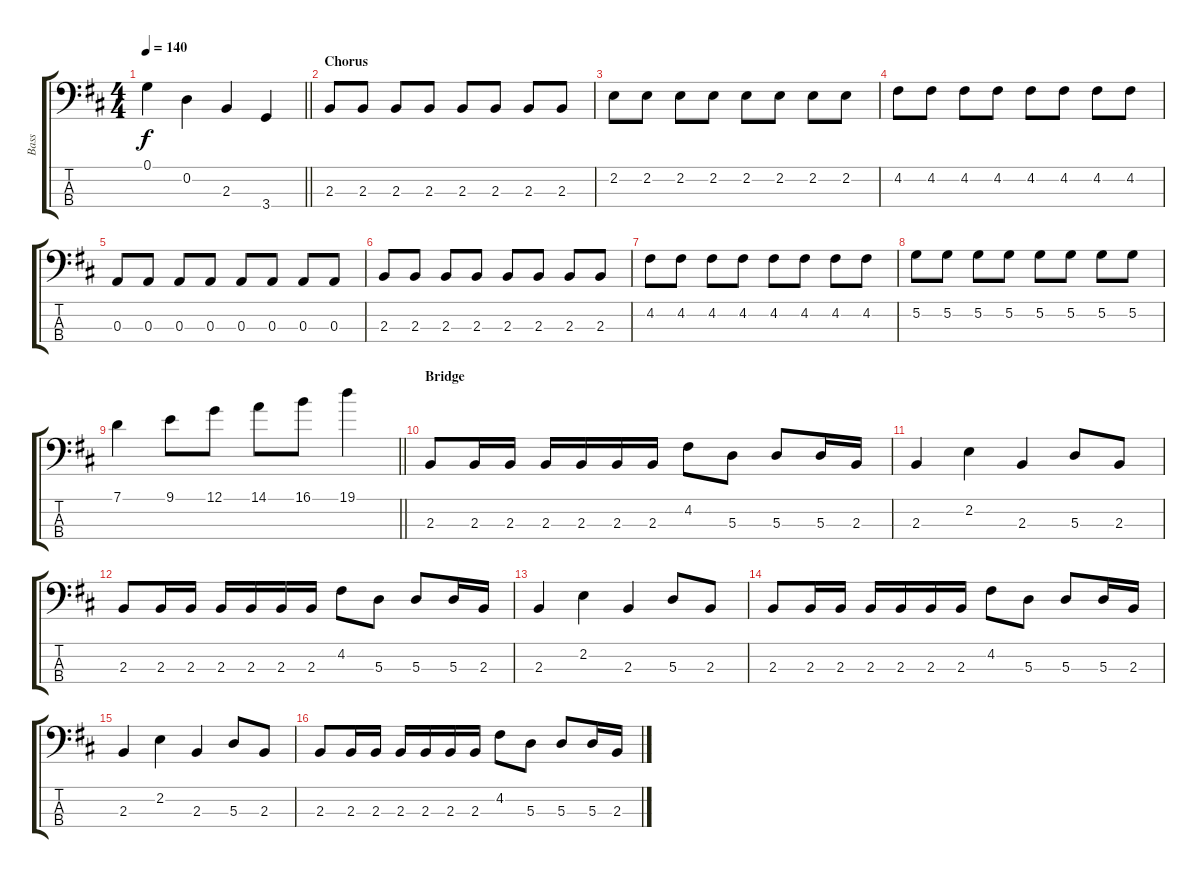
\track ("Bass" "Bass") {instrument electricbassfinger}
\staff {score tabs}
\tuning (G2 D2 A1 E1) {hide}
\ts (4 4)
\tempo 140
\clef f4
\barLineRight lightlight
\ks d
0.1.4{dy f} 0.2.4 2.3.4 3.4.4 |
\section ("" "Chorus")
\ks bminor
2.3.8 2.3.8 2.3.8 2.3.8 2.3.8 2.3.8 2.3.8 2.3.8 |
2.2.8 2.2.8 2.2.8 2.2.8 2.2.8 2.2.8 2.2.8 2.2.8 |
4.2.8 4.2.8 4.2.8 4.2.8 4.2.8 4.2.8 4.2.8 4.2.8 |
0.3.8 0.3.8 0.3.8 0.3.8 0.3.8 0.3.8 0.3.8 0.3.8 |
2.3.8 2.3.8 2.3.8 2.3.8 2.3.8 2.3.8 2.3.8 2.3.8 |
4.2.8 4.2.8 4.2.8 4.2.8 4.2.8 4.2.8 4.2.8 4.2.8 |
5.2.8 5.2.8 5.2.8 5.2.8 5.2.8 5.2.8 5.2.8 5.2.8 |
\barLineRight lightlight
7.1.4 9.1.8 12.1.8 14.1.8 16.1.8 19.1.4 |
\section ("" "Bridge")
2.3.8 2.3.16 2.3.16 2.3.16 2.3.16 2.3.16 2.3.16 4.2.8 5.3.8 5.3.8 5.3.16 2.3.16 |
2.3.4 2.2.4 2.3.4 5.3.8 2.3.8 |
2.3.8 2.3.16 2.3.16 2.3.16 2.3.16 2.3.16 2.3.16 4.2.8 5.3.8 5.3.8 5.3.16 2.3.16 |
2.3.4 2.2.4 2.3.4 5.3.8 2.3.8 |
2.3.8 2.3.16 2.3.16 2.3.16 2.3.16 2.3.16 2.3.16 4.2.8 5.3.8 5.3.8 5.3.16 2.3.16 |
2.3.4 2.2.4 2.3.4 5.3.8 2.3.8 |
2.3.8 2.3.16 2.3.16 2.3.16 2.3.16 2.3.16 2.3.16 4.2.8 5.3.8 5.3.8 5.3.16 2.3.16
